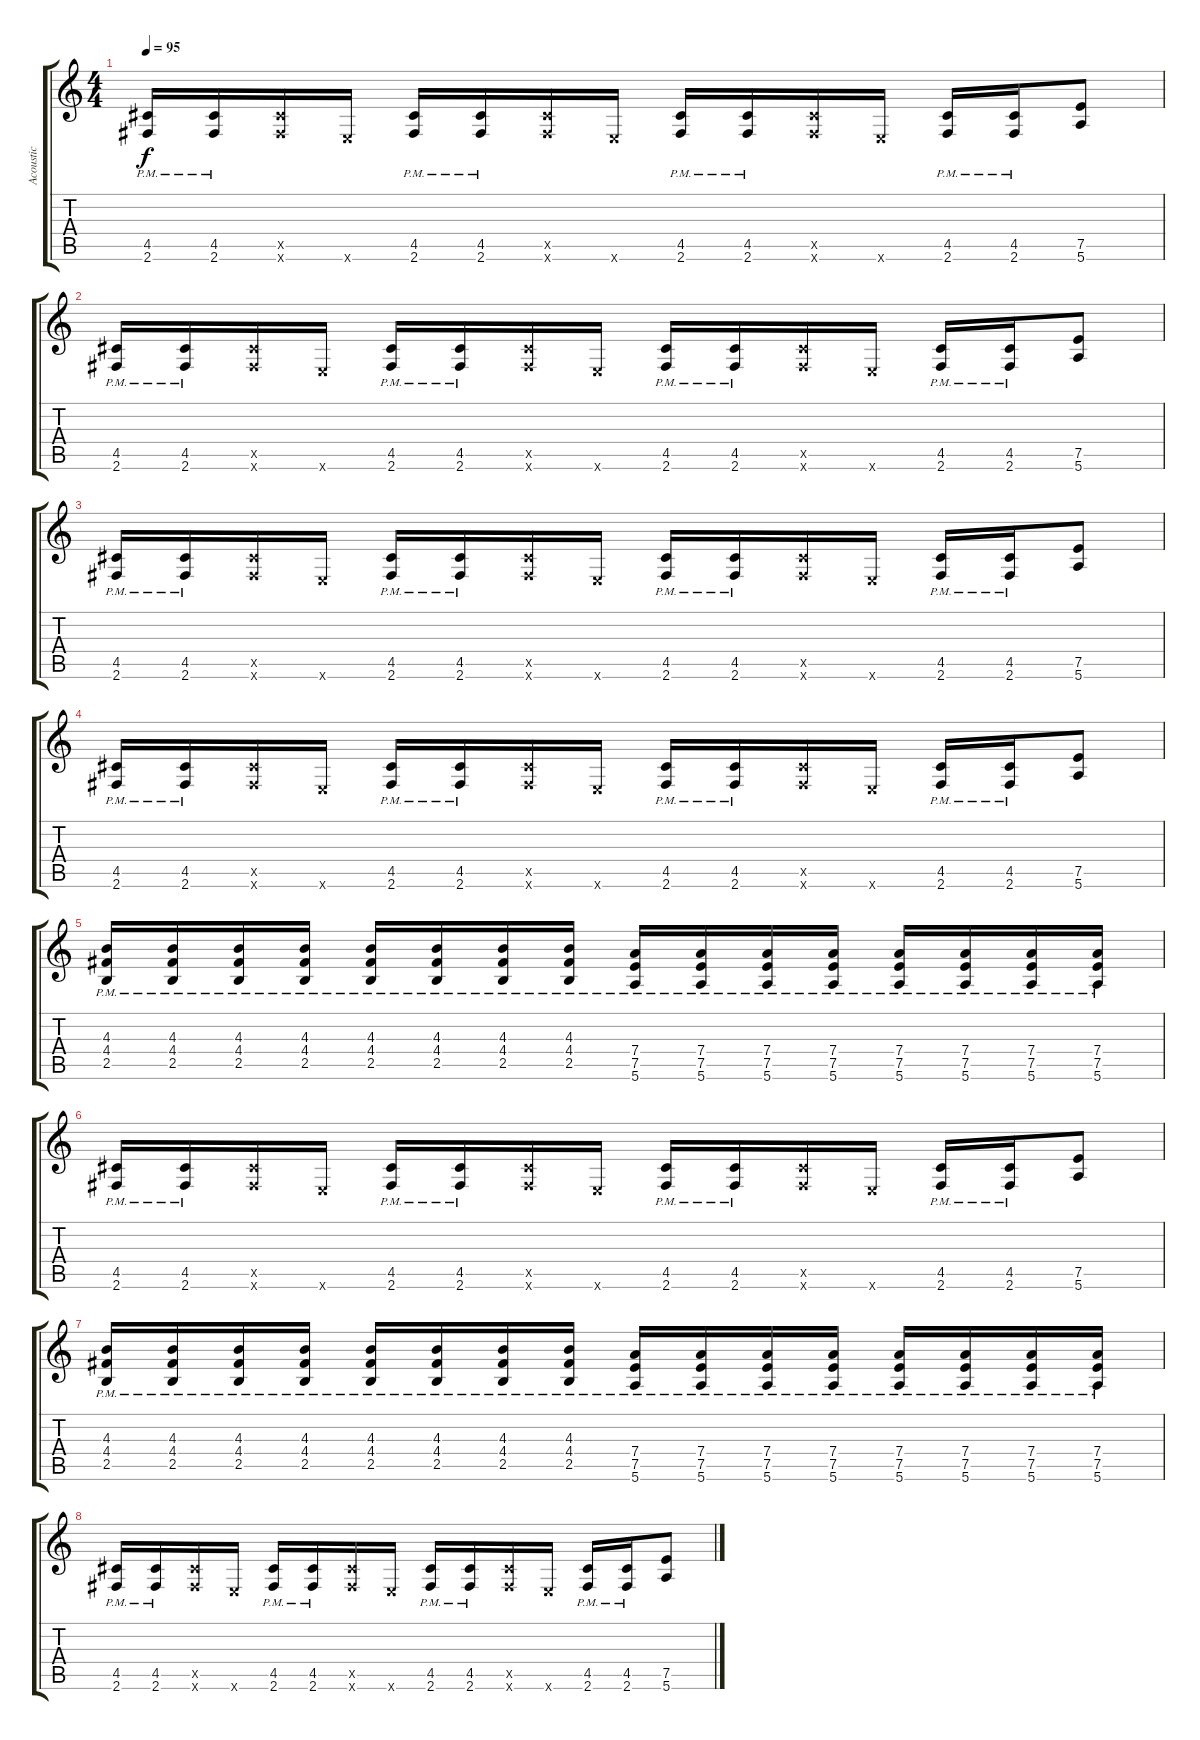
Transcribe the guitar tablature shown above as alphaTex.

\track ("Acoustic" "Acoustic") {instrument acousticguitarsteel}
\staff {score tabs}
\tuning (E4 B3 G3 D3 A2 E2) {hide}
\ts (4 4)
\tempo 95
\clef g2
\ks c
(4.5{pm} 2.6{pm}).16{dy f} (4.5{pm} 2.6{pm}).16 (4.5{x} 2.6{x}).16 0.6{x}.16 (4.5{pm} 2.6{pm}).16 (4.5{pm} 2.6{pm}).16 (4.5{x} 2.6{x}).16 0.6{x}.16 (4.5{pm} 2.6{pm}).16 (4.5{pm} 2.6{pm}).16 (4.5{x} 2.6{x}).16 0.6{x}.16 (4.5{pm} 2.6{pm}).16 (4.5{pm} 2.6{pm}).16 (7.5 5.6).8 |
(4.5{pm} 2.6{pm}).16 (4.5{pm} 2.6{pm}).16 (4.5{x} 2.6{x}).16 0.6{x}.16 (4.5{pm} 2.6{pm}).16 (4.5{pm} 2.6{pm}).16 (4.5{x} 2.6{x}).16 0.6{x}.16 (4.5{pm} 2.6{pm}).16 (4.5{pm} 2.6{pm}).16 (4.5{x} 2.6{x}).16 0.6{x}.16 (4.5{pm} 2.6{pm}).16 (4.5{pm} 2.6{pm}).16 (7.5 5.6).8 |
(4.5{pm} 2.6{pm}).16 (4.5{pm} 2.6{pm}).16 (4.5{x} 2.6{x}).16 0.6{x}.16 (4.5{pm} 2.6{pm}).16 (4.5{pm} 2.6{pm}).16 (4.5{x} 2.6{x}).16 0.6{x}.16 (4.5{pm} 2.6{pm}).16 (4.5{pm} 2.6{pm}).16 (4.5{x} 2.6{x}).16 0.6{x}.16 (4.5{pm} 2.6{pm}).16 (4.5{pm} 2.6{pm}).16 (7.5 5.6).8 |
(4.5{pm} 2.6{pm}).16 (4.5{pm} 2.6{pm}).16 (4.5{x} 2.6{x}).16 0.6{x}.16 (4.5{pm} 2.6{pm}).16 (4.5{pm} 2.6{pm}).16 (4.5{x} 2.6{x}).16 0.6{x}.16 (4.5{pm} 2.6{pm}).16 (4.5{pm} 2.6{pm}).16 (4.5{x} 2.6{x}).16 0.6{x}.16 (4.5{pm} 2.6{pm}).16 (4.5{pm} 2.6{pm}).16 (7.5 5.6).8 |
(4.3{pm} 4.4{pm} 2.5{pm}).16 (4.3{pm} 4.4{pm} 2.5{pm}).16 (4.3{pm} 4.4{pm} 2.5{pm}).16 (4.3{pm} 4.4{pm} 2.5{pm}).16 (4.3{pm} 4.4{pm} 2.5{pm}).16 (4.3{pm} 4.4{pm} 2.5{pm}).16 (4.3{pm} 4.4{pm} 2.5{pm}).16 (4.3{pm} 4.4{pm} 2.5{pm}).16 (7.4{pm} 7.5{pm} 5.6{pm}).16 (7.4{pm} 7.5{pm} 5.6{pm}).16 (7.4{pm} 7.5{pm} 5.6{pm}).16 (7.4{pm} 7.5{pm} 5.6{pm}).16 (7.4{pm} 7.5{pm} 5.6{pm}).16 (7.4{pm} 7.5{pm} 5.6{pm}).16 (7.4{pm} 7.5{pm} 5.6{pm}).16 (7.4{pm} 7.5{pm} 5.6{pm}).16 |
(4.5{pm} 2.6{pm}).16 (4.5{pm} 2.6{pm}).16 (4.5{x} 2.6{x}).16 0.6{x}.16 (4.5{pm} 2.6{pm}).16 (4.5{pm} 2.6{pm}).16 (4.5{x} 2.6{x}).16 0.6{x}.16 (4.5{pm} 2.6{pm}).16 (4.5{pm} 2.6{pm}).16 (4.5{x} 2.6{x}).16 0.6{x}.16 (4.5{pm} 2.6{pm}).16 (4.5{pm} 2.6{pm}).16 (7.5 5.6).8 |
(4.3{pm} 4.4{pm} 2.5{pm}).16 (4.3{pm} 4.4{pm} 2.5{pm}).16 (4.3{pm} 4.4{pm} 2.5{pm}).16 (4.3{pm} 4.4{pm} 2.5{pm}).16 (4.3{pm} 4.4{pm} 2.5{pm}).16 (4.3{pm} 4.4{pm} 2.5{pm}).16 (4.3{pm} 4.4{pm} 2.5{pm}).16 (4.3{pm} 4.4{pm} 2.5{pm}).16 (7.4{pm} 7.5{pm} 5.6{pm}).16 (7.4{pm} 7.5{pm} 5.6{pm}).16 (7.4{pm} 7.5{pm} 5.6{pm}).16 (7.4{pm} 7.5{pm} 5.6{pm}).16 (7.4{pm} 7.5{pm} 5.6{pm}).16 (7.4{pm} 7.5{pm} 5.6{pm}).16 (7.4{pm} 7.5{pm} 5.6{pm}).16 (7.4{pm} 7.5{pm} 5.6{pm}).16 |
(4.5{pm} 2.6{pm}).16 (4.5{pm} 2.6{pm}).16 (4.5{x} 2.6{x}).16 0.6{x}.16 (4.5{pm} 2.6{pm}).16 (4.5{pm} 2.6{pm}).16 (4.5{x} 2.6{x}).16 0.6{x}.16 (4.5{pm} 2.6{pm}).16 (4.5{pm} 2.6{pm}).16 (4.5{x} 2.6{x}).16 0.6{x}.16 (4.5{pm} 2.6{pm}).16 (4.5{pm} 2.6{pm}).16 (7.5 5.6).8
